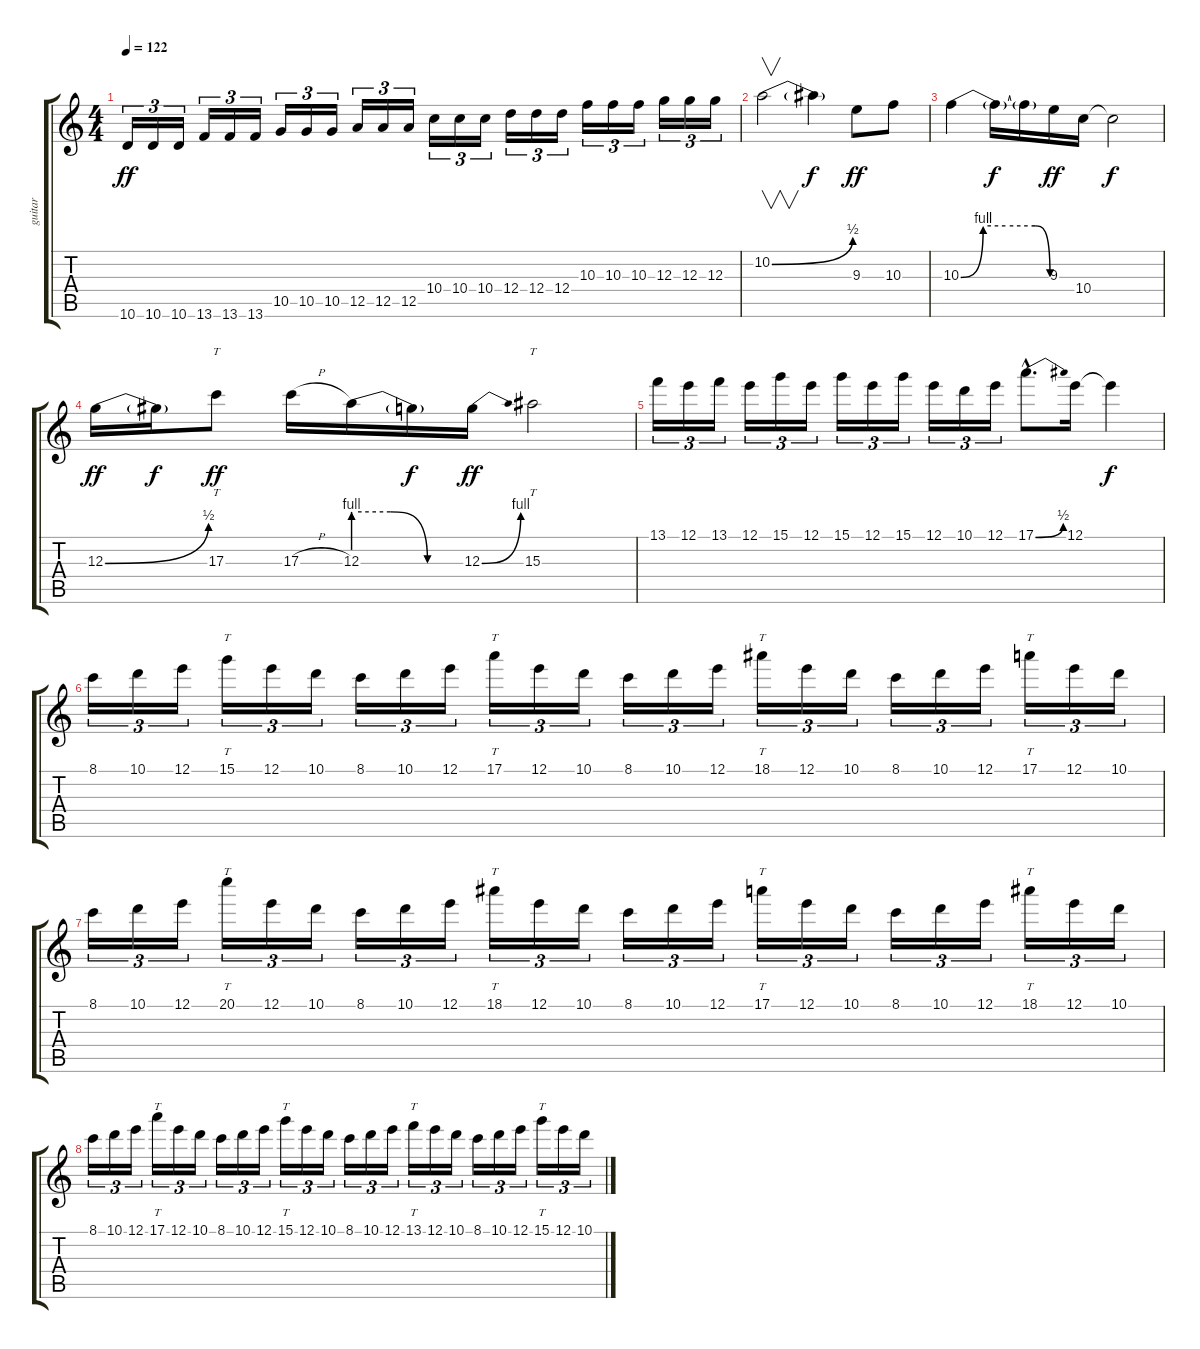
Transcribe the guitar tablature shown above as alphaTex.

\track ("guitar" "guitar") {instrument overdrivenguitar}
\staff {score tabs}
\tuning (E4 B3 G3 D3 A2 E2) {hide}
\ts (4 4)
\tempo 122
\clef g2
\ks c
10.6.16{tu (3 2) dy ff} 10.6.16{tu (3 2)} 10.6.16{tu (3 2)} 13.6.16{tu (3 2)} 13.6.16{tu (3 2)} 13.6.16{tu (3 2)} 10.5.16{tu (3 2)} 10.5.16{tu (3 2)} 10.5.16{tu (3 2)} 12.5.16{tu (3 2)} 12.5.16{tu (3 2)} 12.5.16{tu (3 2)} 10.4.16{tu (3 2)} 10.4.16{tu (3 2)} 10.4.16{tu (3 2)} 12.4.16{tu (3 2)} 12.4.16{tu (3 2)} 12.4.16{tu (3 2)} 10.3.16{tu (3 2)} 10.3.16{tu (3 2)} 10.3.16{tu (3 2)} 12.3.16{tu (3 2)} 12.3.16{tu (3 2)} 12.3.16{tu (3 2)} |
10.2{be (bend 0 0 60 2)}.2{v} 10.2{t}.4{dy f} 9.3.8{dy ff} 10.3.8 |
10.3{be (custom 0 0 15 4 30 4 45 4 50 4 60 0)}.4 10.3{t}.16{dy f} 10.3{t}.16 9.3.16{dy ff} 10.4.16 10.4{t}.2{dy f} |
12.3{be (bend 0 0 60 2)}.16{dy ff} 12.3{t}.16{dy f} 17.3.8{tt dy ff} 17.3{h}.16 12.3{be (custom 0 4 20 4 40 0 60 0)}.16 12.3{t}.16{dy f} 12.3{be (bend 0 0 60 4)}.16{dy ff} 15.3.2{tt} |
13.1.16{tu (3 2)} 12.1.16{tu (3 2)} 13.1.16{tu (3 2)} 12.1.16{tu (3 2)} 15.1.16{tu (3 2)} 12.1.16{tu (3 2)} 15.1.16{tu (3 2)} 12.1.16{tu (3 2)} 15.1.16{tu (3 2)} 12.1.16{tu (3 2)} 10.1.16{tu (3 2)} 12.1.16{tu (3 2)} 17.1{be (bend 0 0 60 2) hac}.8{d} 12.1.16 12.1{t}.4{dy f} |
8.1.16{tu (3 2)} 10.1.16{tu (3 2)} 12.1.16{tu (3 2)} 15.1.16{tt tu (3 2)} 12.1.16{tu (3 2)} 10.1.16{tu (3 2)} 8.1.16{tu (3 2)} 10.1.16{tu (3 2)} 12.1.16{tu (3 2)} 17.1.16{tt tu (3 2)} 12.1.16{tu (3 2)} 10.1.16{tu (3 2)} 8.1.16{tu (3 2)} 10.1.16{tu (3 2)} 12.1.16{tu (3 2)} 18.1.16{tt tu (3 2)} 12.1.16{tu (3 2)} 10.1.16{tu (3 2)} 8.1.16{tu (3 2)} 10.1.16{tu (3 2)} 12.1.16{tu (3 2)} 17.1.16{tt tu (3 2)} 12.1.16{tu (3 2)} 10.1.16{tu (3 2)} |
8.1.16{tu (3 2)} 10.1.16{tu (3 2)} 12.1.16{tu (3 2)} 20.1.16{tt tu (3 2)} 12.1.16{tu (3 2)} 10.1.16{tu (3 2)} 8.1.16{tu (3 2)} 10.1.16{tu (3 2)} 12.1.16{tu (3 2)} 18.1.16{tt tu (3 2)} 12.1.16{tu (3 2)} 10.1.16{tu (3 2)} 8.1.16{tu (3 2)} 10.1.16{tu (3 2)} 12.1.16{tu (3 2)} 17.1.16{tt tu (3 2)} 12.1.16{tu (3 2)} 10.1.16{tu (3 2)} 8.1.16{tu (3 2)} 10.1.16{tu (3 2)} 12.1.16{tu (3 2)} 18.1.16{tt tu (3 2)} 12.1.16{tu (3 2)} 10.1.16{tu (3 2)} |
8.1.16{tu (3 2)} 10.1.16{tu (3 2)} 12.1.16{tu (3 2)} 17.1.16{tt tu (3 2)} 12.1.16{tu (3 2)} 10.1.16{tu (3 2)} 8.1.16{tu (3 2)} 10.1.16{tu (3 2)} 12.1.16{tu (3 2)} 15.1.16{tt tu (3 2)} 12.1.16{tu (3 2)} 10.1.16{tu (3 2)} 8.1.16{tu (3 2)} 10.1.16{tu (3 2)} 12.1.16{tu (3 2)} 13.1.16{tt tu (3 2)} 12.1.16{tu (3 2)} 10.1.16{tu (3 2)} 8.1.16{tu (3 2)} 10.1.16{tu (3 2)} 12.1.16{tu (3 2)} 15.1.16{tt tu (3 2)} 12.1.16{tu (3 2)} 10.1.16{tu (3 2)}
